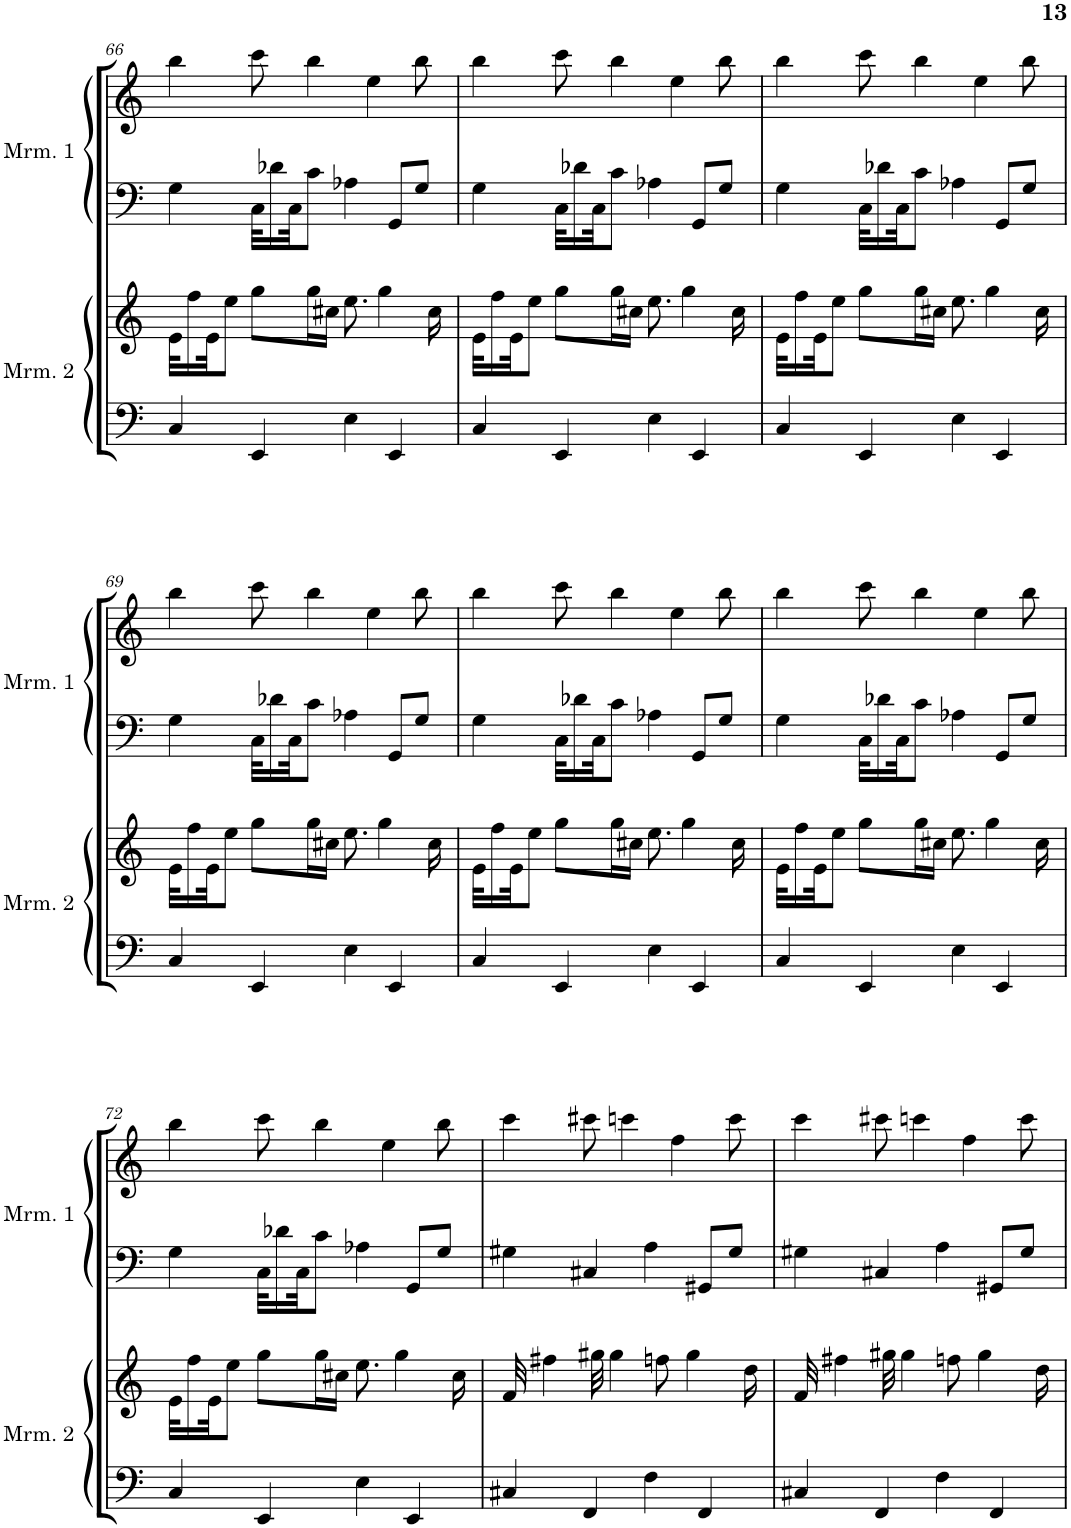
**kern	**kern	**kern	**kern
*part4	*part3	*part2	*part1
*staff4	*staff3	*staff2	*staff1
*I"Marimba 2	*I"Marimba 2	*I"Marimba 1	*I"Marimba 1
*I'Mrm. 2	*I'Mrm. 2	*I'Mrm. 1	*I'Mrm. 1
!!LO:PB:g=z
*clefF4	*clefG2	*clefF4	*clefG2
*k[]	*k[]	*k[]	*k[]
*M4/4	*M4/4	*M4/4	*M4/4
=66	=66	=66	=66
4C/	32e\KLL	4G\	4bb\
.	16ff\	.	.
.	32e\JK	.	.
.	8ee\J	.	.
4EE/	8gg\L	32C\KLL	8ccc\
.	.	16d-X\	.
.	.	32C\JK	.
.	16gg\L	8c\J	4bb\
.	16cc#X\JJ	.	.
4E\	8.ee\	4A-X\	.
.	.	.	4ee\
.	4gg\	.	.
4EE/	.	8GG/L	.
.	.	8G/J	8bb\
.	16cc#\	.	.
=67	=67	=67	=67
4C/	32e\KLL	4G\	4bb\
.	16ff\	.	.
.	32e\JK	.	.
.	8ee\J	.	.
4EE/	8gg\L	32C\KLL	8ccc\
.	.	16d-X\	.
.	.	32C\JK	.
.	16gg\L	8c\J	4bb\
.	16cc#X\JJ	.	.
4E\	8.ee\	4A-X\	.
.	.	.	4ee\
.	4gg\	.	.
4EE/	.	8GG/L	.
.	.	8G/J	8bb\
.	16cc#\	.	.
=68	=68	=68	=68
4C/	32e\KLL	4G\	4bb\
.	16ff\	.	.
.	32e\JK	.	.
.	8ee\J	.	.
4EE/	8gg\L	32C\KLL	8ccc\
.	.	16d-X\	.
.	.	32C\JK	.
.	16gg\L	8c\J	4bb\
.	16cc#X\JJ	.	.
4E\	8.ee\	4A-X\	.
.	.	.	4ee\
.	4gg\	.	.
4EE/	.	8GG/L	.
.	.	8G/J	8bb\
.	16cc#\	.	.
!!LO:LB:g=z
=69	=69	=69	=69
4C/	32e\KLL	4G\	4bb\
.	16ff\	.	.
.	32e\JK	.	.
.	8ee\J	.	.
4EE/	8gg\L	32C\KLL	8ccc\
.	.	16d-X\	.
.	.	32C\JK	.
.	16gg\L	8c\J	4bb\
.	16cc#X\JJ	.	.
4E\	8.ee\	4A-X\	.
.	.	.	4ee\
.	4gg\	.	.
4EE/	.	8GG/L	.
.	.	8G/J	8bb\
.	16cc#\	.	.
=70	=70	=70	=70
4C/	32e\KLL	4G\	4bb\
.	16ff\	.	.
.	32e\JK	.	.
.	8ee\J	.	.
4EE/	8gg\L	32C\KLL	8ccc\
.	.	16d-X\	.
.	.	32C\JK	.
.	16gg\L	8c\J	4bb\
.	16cc#X\JJ	.	.
4E\	8.ee\	4A-X\	.
.	.	.	4ee\
.	4gg\	.	.
4EE/	.	8GG/L	.
.	.	8G/J	8bb\
.	16cc#\	.	.
=71	=71	=71	=71
4C/	32e\KLL	4G\	4bb\
.	16ff\	.	.
.	32e\JK	.	.
.	8ee\J	.	.
4EE/	8gg\L	32C\KLL	8ccc\
.	.	16d-X\	.
.	.	32C\JK	.
.	16gg\L	8c\J	4bb\
.	16cc#X\JJ	.	.
4E\	8.ee\	4A-X\	.
.	.	.	4ee\
.	4gg\	.	.
4EE/	.	8GG/L	.
.	.	8G/J	8bb\
.	16cc#\	.	.
!!LO:LB:g=z
=72	=72	=72	=72
4C/	32e\KLL	4G\	4bb\
.	16ff\	.	.
.	32e\JK	.	.
.	8ee\J	.	.
4EE/	8gg\L	32C\KLL	8ccc\
.	.	16d-X\	.
.	.	32C\JK	.
.	16gg\L	8c\J	4bb\
.	16cc#X\JJ	.	.
4E\	8.ee\	4A-X\	.
.	.	.	4ee\
.	4gg\	.	.
4EE/	.	8GG/L	.
.	.	8G/J	8bb\
.	16cc#\	.	.
=73	=73	=73	=73
4C#X/	32f/	4G#X\	4ccc\
.	4ff#X\	.	.
4FF/	.	4C#X/	8ccc#X\
.	32gg#X\	.	.
.	4gg#\	.	.
.	.	.	4cccn\
4F\	.	4A\	.
.	8ffn\	.	.
.	.	.	4ff\
.	4gg#\	.	.
4FF/	.	8GG#X/L	.
.	.	8G#/J	8ccc\
.	16dd\	.	.
=74	=74	=74	=74
4C#X/	32f/	4G#X\	4ccc\
.	4ff#X\	.	.
4FF/	.	4C#X/	8ccc#X\
.	32gg#X\	.	.
.	4gg#\	.	.
.	.	.	4cccn\
4F\	.	4A\	.
.	8ffn\	.	.
.	.	.	4ff\
.	4gg#\	.	.
4FF/	.	8GG#X/L	.
.	.	8G#/J	8ccc\
.	16dd\	.	.
=	=	=	=
*-	*-	*-	*-
